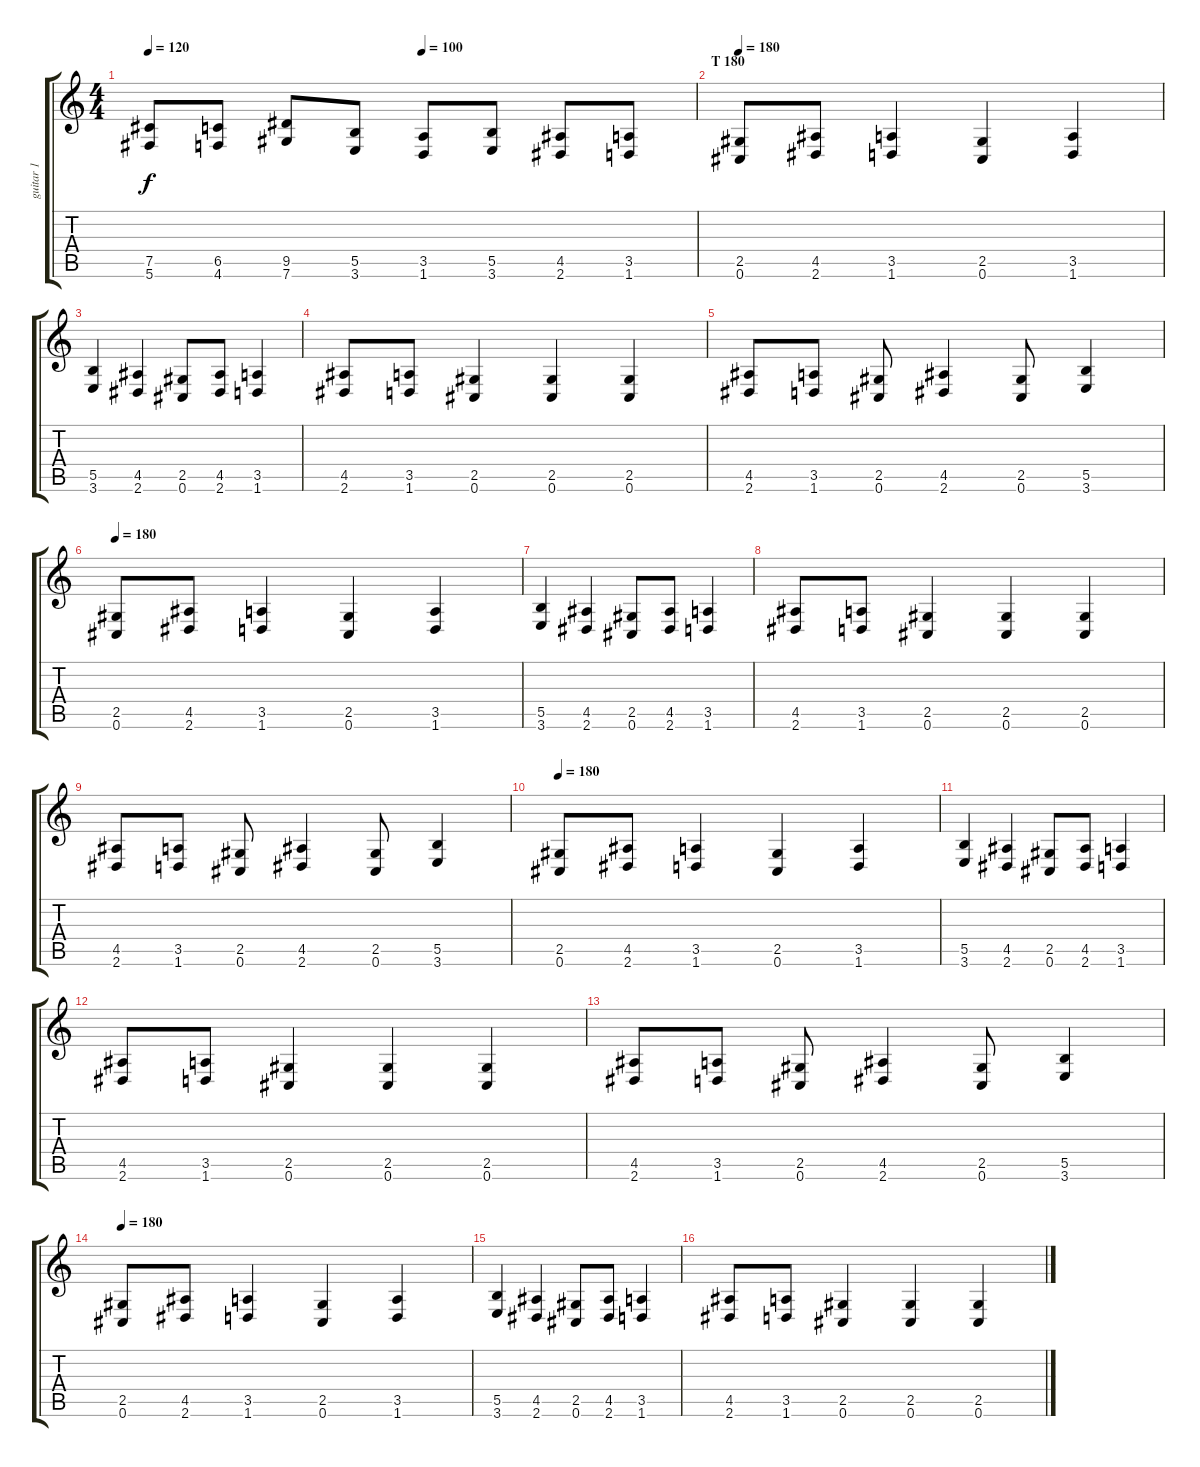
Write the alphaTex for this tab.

\track ("guitar 1" "guitar 1") {instrument distortionguitar}
\staff {score tabs}
\tuning (Db4 Ab3 E3 B2 Gb2 Db2) {hide}
\ts (4 4)
\section ("" "")
\tempo 120
\tempo (100 0.5)
\clef g2
\ks c
(7.5 5.6).8{dy f} (6.5 4.6).8 (9.5 7.6).8 (5.5 3.6).8 (3.5 1.6).8 (5.5 3.6).8 (4.5 2.6).8 (3.5 1.6).8 |
\section ("" "T 180")
\tempo 180
(2.5 0.6).8 (4.5 2.6).8 (3.5 1.6).4 (2.5 0.6).4 (3.5 1.6).4 |
(5.5 3.6).4 (4.5 2.6).4 (2.5 0.6).8 (4.5 2.6).8 (3.5 1.6).4 |
(4.5 2.6).8 (3.5 1.6).8 (2.5 0.6).4 (2.5 0.6).4 (2.5 0.6).4 |
(4.5 2.6).8 (3.5 1.6).8 (2.5 0.6).8 (4.5 2.6).4 (2.5 0.6).8 (5.5 3.6).4 |
\tempo 180
(2.5 0.6).8 (4.5 2.6).8 (3.5 1.6).4 (2.5 0.6).4 (3.5 1.6).4 |
(5.5 3.6).4 (4.5 2.6).4 (2.5 0.6).8 (4.5 2.6).8 (3.5 1.6).4 |
(4.5 2.6).8 (3.5 1.6).8 (2.5 0.6).4 (2.5 0.6).4 (2.5 0.6).4 |
(4.5 2.6).8 (3.5 1.6).8 (2.5 0.6).8 (4.5 2.6).4 (2.5 0.6).8 (5.5 3.6).4 |
\tempo 180
(2.5 0.6).8 (4.5 2.6).8 (3.5 1.6).4 (2.5 0.6).4 (3.5 1.6).4 |
(5.5 3.6).4 (4.5 2.6).4 (2.5 0.6).8 (4.5 2.6).8 (3.5 1.6).4 |
(4.5 2.6).8 (3.5 1.6).8 (2.5 0.6).4 (2.5 0.6).4 (2.5 0.6).4 |
(4.5 2.6).8 (3.5 1.6).8 (2.5 0.6).8 (4.5 2.6).4 (2.5 0.6).8 (5.5 3.6).4 |
\tempo 180
(2.5 0.6).8 (4.5 2.6).8 (3.5 1.6).4 (2.5 0.6).4 (3.5 1.6).4 |
(5.5 3.6).4 (4.5 2.6).4 (2.5 0.6).8 (4.5 2.6).8 (3.5 1.6).4 |
(4.5 2.6).8 (3.5 1.6).8 (2.5 0.6).4 (2.5 0.6).4 (2.5 0.6).4
